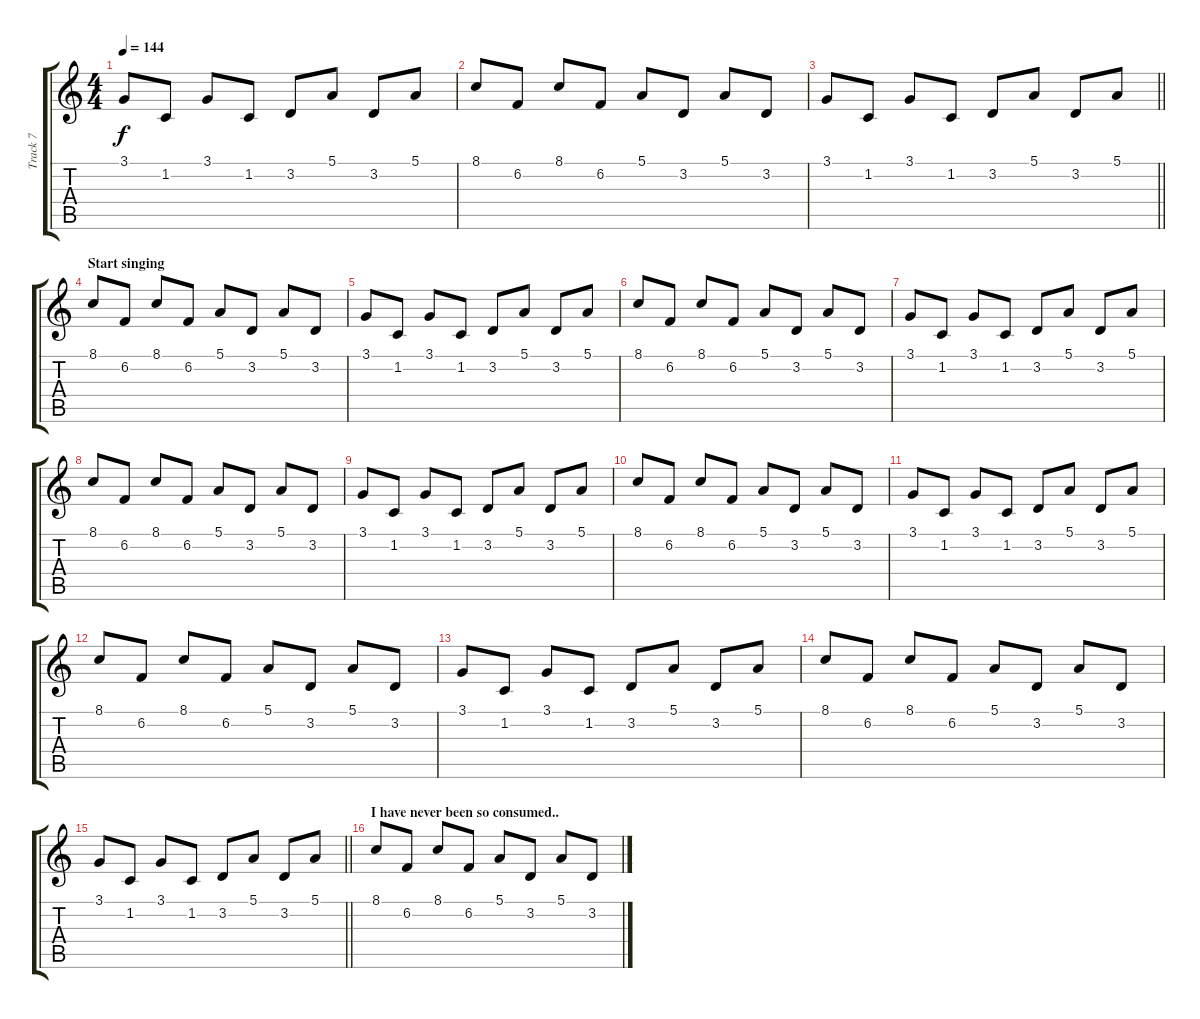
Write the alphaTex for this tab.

\track ("Track 7" "Track 7") {instrument pad1newage}
\staff {score tabs}
\tuning (E4 B3 G3 D3 A2 D2) {hide}
\ts (4 4)
\tempo 144
\clef g2
\ks c
3.1.8{dy f} 1.2.8 3.1.8 1.2.8 3.2.8 5.1.8 3.2.8 5.1.8 |
8.1.8 6.2.8 8.1.8 6.2.8 5.1.8 3.2.8 5.1.8 3.2.8 |
\barLineRight lightlight
3.1.8 1.2.8 3.1.8 1.2.8 3.2.8 5.1.8 3.2.8 5.1.8 |
\section ("" "Start singing")
8.1.8 6.2.8 8.1.8 6.2.8 5.1.8 3.2.8 5.1.8 3.2.8 |
3.1.8 1.2.8 3.1.8 1.2.8 3.2.8 5.1.8 3.2.8 5.1.8 |
8.1.8 6.2.8 8.1.8 6.2.8 5.1.8 3.2.8 5.1.8 3.2.8 |
3.1.8 1.2.8 3.1.8 1.2.8 3.2.8 5.1.8 3.2.8 5.1.8 |
8.1.8 6.2.8 8.1.8 6.2.8 5.1.8 3.2.8 5.1.8 3.2.8 |
3.1.8 1.2.8 3.1.8 1.2.8 3.2.8 5.1.8 3.2.8 5.1.8 |
8.1.8 6.2.8 8.1.8 6.2.8 5.1.8 3.2.8 5.1.8 3.2.8 |
3.1.8 1.2.8 3.1.8 1.2.8 3.2.8 5.1.8 3.2.8 5.1.8 |
8.1.8 6.2.8 8.1.8 6.2.8 5.1.8 3.2.8 5.1.8 3.2.8 |
3.1.8 1.2.8 3.1.8 1.2.8 3.2.8 5.1.8 3.2.8 5.1.8 |
8.1.8 6.2.8 8.1.8 6.2.8 5.1.8 3.2.8 5.1.8 3.2.8 |
\barLineRight lightlight
3.1.8 1.2.8 3.1.8 1.2.8 3.2.8 5.1.8 3.2.8 5.1.8 |
\section ("" "I have never been so consumed..")
8.1.8 6.2.8 8.1.8 6.2.8 5.1.8 3.2.8 5.1.8 3.2.8
